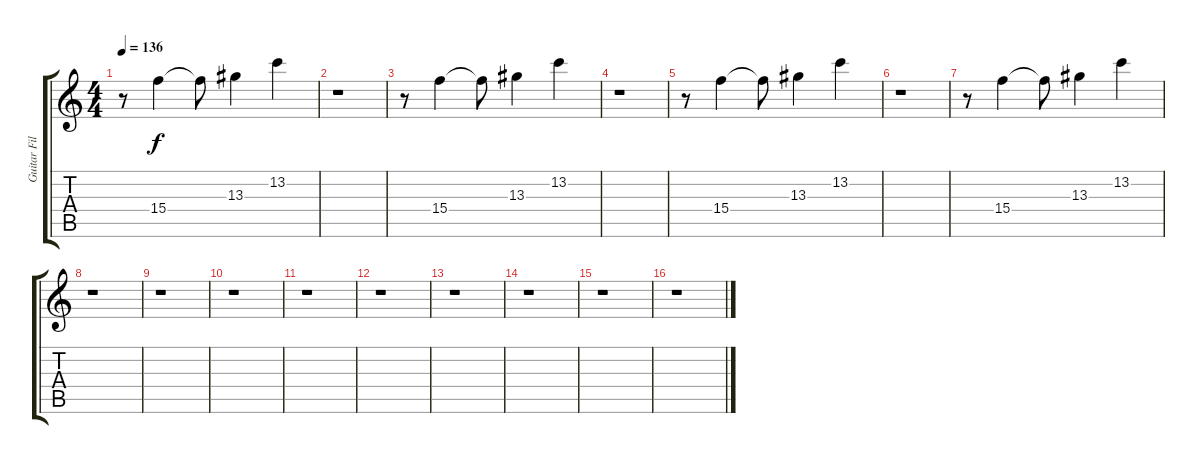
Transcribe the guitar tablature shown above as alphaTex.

\track ("Guitar Fills" "Guitar Fil") {instrument electricguitarclean}
\staff {score tabs}
\tuning (E4 B3 G3 D3 A2 E2) {hide}
\ts (4 4)
\tempo 136
\clef g2
\ks c
r.8{dy f} 15.4.4 15.4{t}.8 13.3.4 13.2.4 |
r.1 |
r.8 15.4.4 15.4{t}.8 13.3.4 13.2.4 |
r.1 |
r.8 15.4.4 15.4{t}.8 13.3.4 13.2.4 |
r.1 |
r.8 15.4.4 15.4{t}.8 13.3.4 13.2.4 |
r.1 |
r.1 |
r.1 |
r.1 |
r.1 |
r.1 |
r.1 |
r.1 |
r.1
